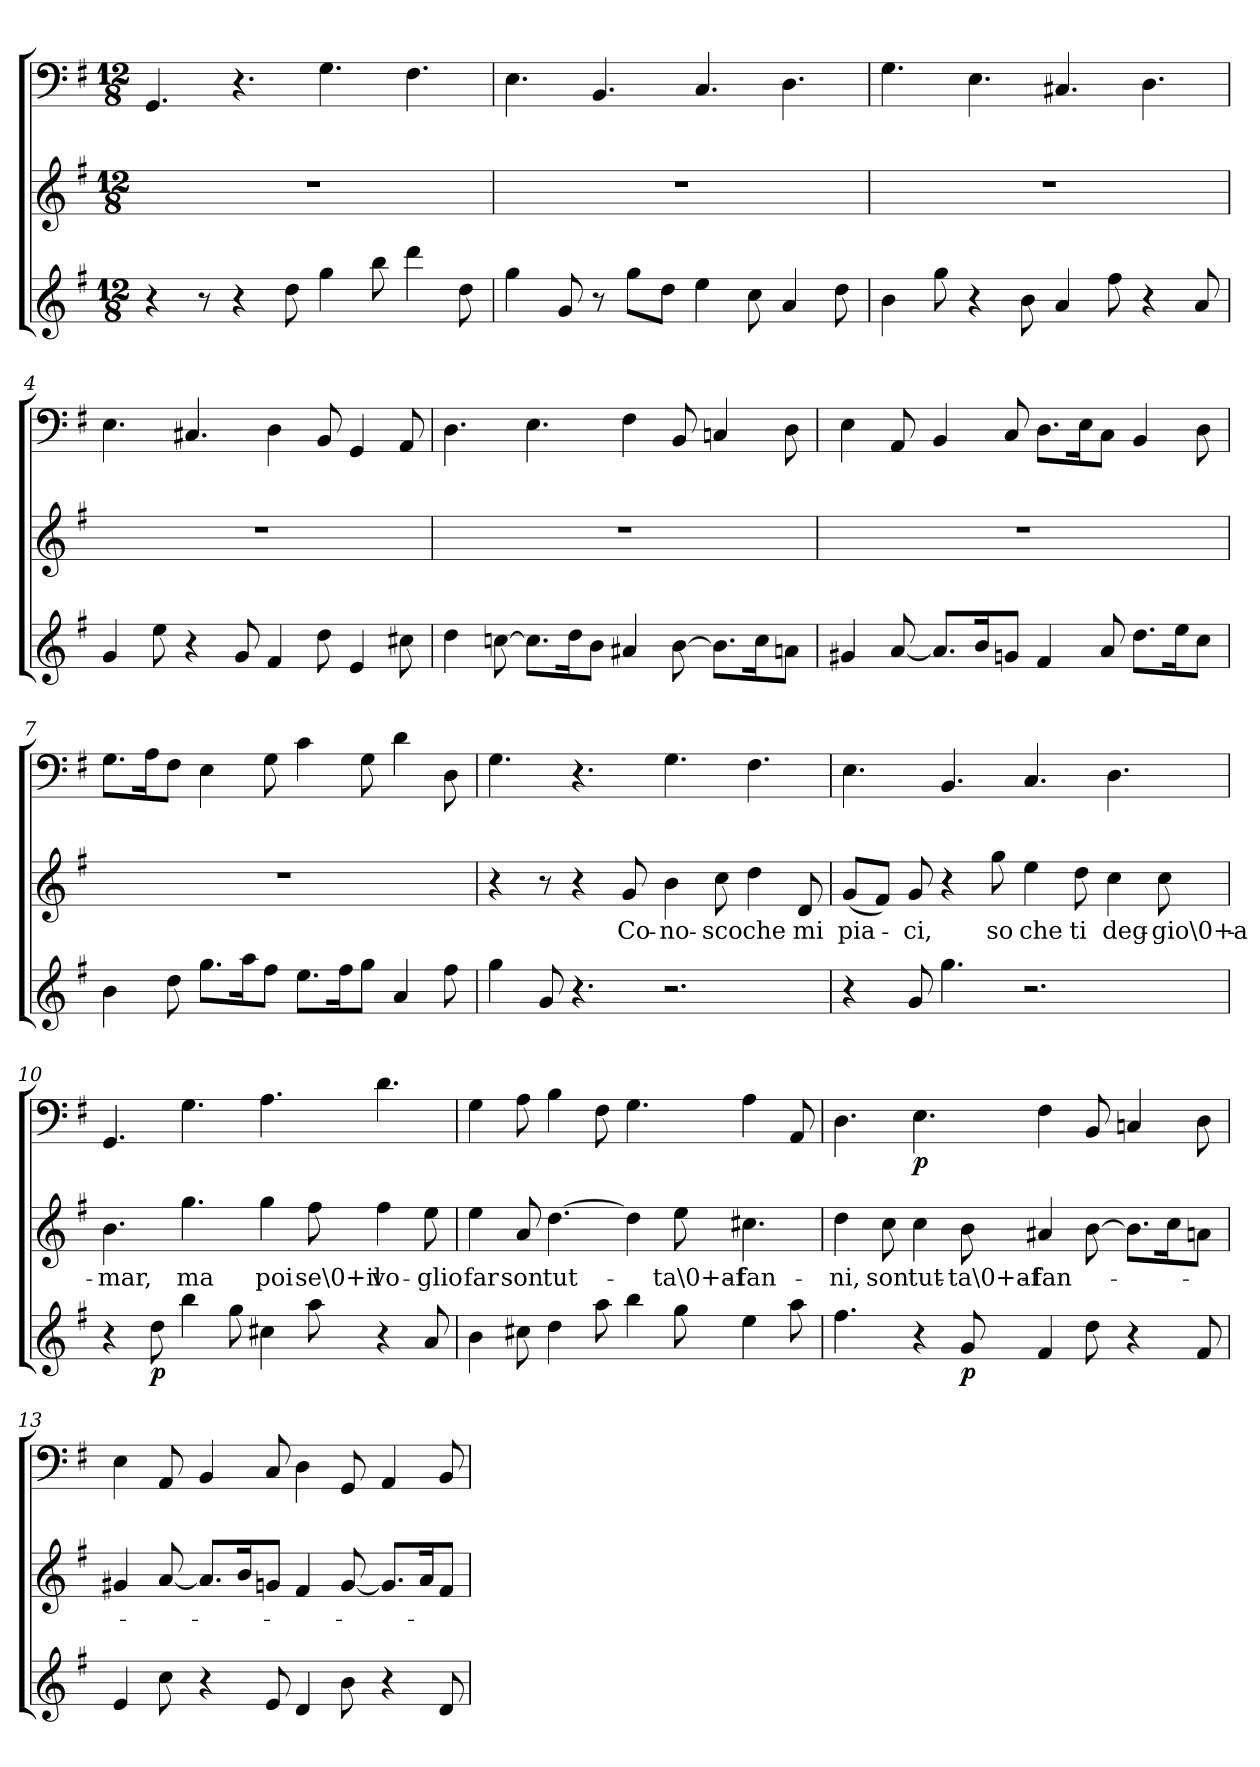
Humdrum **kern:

**kern	**dynam	**kern	**text	**kern	**dynam
*part3	*part3	*part2	*part2	*part1	*part1
*staff3	*staff3	*staff2	*staff2	*staff1	*staff1
*clefG2	*	*clefG2	*	*clefF4	*
*k[f#]	*	*k[f#]	*	*k[f#]	*
*G:	*	*G:	*	*G:	*
*M12/8	*	*M12/8	*	*M12/8	*
=1	=1	=1	=1	=1	=1
4r	.	1.r	.	4.GG/	.
8r	.	.	.	.	.
4r	.	.	.	4.r	.
8dd\	.	.	.	.	.
4gg\	.	.	.	4.G\	.
8bb\	.	.	.	.	.
4ddd\	.	.	.	4.F#\	.
8dd\	.	.	.	.	.
=2	=2	=2	=2	=2	=2
4gg\	.	1.r	.	4.E\	.
8g/	.	.	.	.	.
8r	.	.	.	4.BB/	.
8gg\L	.	.	.	.	.
8dd\J	.	.	.	.	.
4ee\	.	.	.	4.C/	.
8cc\	.	.	.	.	.
4a/	.	.	.	4.D\	.
8dd\	.	.	.	.	.
=3	=3	=3	=3	=3	=3
4b\	.	1.r	.	4.G\	.
8gg\	.	.	.	.	.
4r	.	.	.	4.E\	.
8b\	.	.	.	.	.
4a/	.	.	.	4.C#X/	.
8ff#\	.	.	.	.	.
4r	.	.	.	4.D\	.
8a/	.	.	.	.	.
=4	=4	=4	=4	=4	=4
4g/	.	1.r	.	4.E\	.
8ee\	.	.	.	.	.
4r	.	.	.	4.C#X/	.
8g/	.	.	.	.	.
4f#/	.	.	.	4D\	.
8dd\	.	.	.	8BB/	.
4e/	.	.	.	4GG/	.
8cc#X\	.	.	.	8AA/	.
=5	=5	=5	=5	=5	=5
4dd\	.	1.r	.	4.D\	.
[8ccn\	.	.	.	.	.
8.cc\L]	.	.	.	4.E\	.
16dd\K	.	.	.	.	.
8b\J	.	.	.	.	.
4a#X/	.	.	.	4F#\	.
[8b\	.	.	.	8BB/	.
8.b\L]	.	.	.	4Cn/	.
16cc\K	.	.	.	.	.
8an\J	.	.	.	8D\	.
=6	=6	=6	=6	=6	=6
4g#X/	.	1.r	.	4E\	.
[8a/	.	.	.	8AA/	.
8.a/L]	.	.	.	4BB/	.
16b/K	.	.	.	.	.
8gn/J	.	.	.	8C/	.
4f#/	.	.	.	8.D\L	.
.	.	.	.	16E\K	.
8a/	.	.	.	8C\J	.
8.dd\L	.	.	.	4BB/	.
16ee\K	.	.	.	.	.
8cc\J	.	.	.	8D\	.
=7	=7	=7	=7	=7	=7
4b\	.	1.r	.	8.G\L	.
.	.	.	.	16A\K	.
8dd\	.	.	.	8F#\J	.
8.gg\L	.	.	.	4E\	.
16aa\K	.	.	.	.	.
8ff#\J	.	.	.	8G\	.
8.ee\L	.	.	.	4c\	.
16ff#\K	.	.	.	.	.
8gg\J	.	.	.	8G\	.
4a/	.	.	.	4d\	.
8ff#\	.	.	.	8D\	.
=8	=8	=8	=8	=8	=8
4gg\	.	4r	.	4.G\	.
8g/	.	8r	.	.	.
4.r	.	4r	.	4.r	.
.	.	8g/	Co-	.	.
2.r	.	4b\	-no-	4.G\	.
.	.	8cc\	-sco	.	.
.	.	4dd\	che	4.F#\	.
.	.	8d/	mi	.	.
=9	=9	=9	=9	=9	=9
4r	.	(8g/L	pia-	4.E\	.
.	.	8f#/J)	.	.	.
8g/	.	8g/	-ci,	.	.
4.gg\	.	4r	.	4.BB/	.
.	.	8gg\	so	.	.
2.r	.	4ee\	che	4.C/	.
.	.	8dd\	ti	.	.
.	.	4cc\	deg-	4.D\	.
.	.	8cc\	-gio\0+a-	.	.
=10	=10	=10	=10	=10	=10
4r	.	4.b\	-mar,	4.GG/	.
8dd\	p	.	.	.	.
4bb\	.	4.gg\	ma	4.G\	.
8gg\	.	.	.	.	.
4cc#X\	.	4gg\	poi	4.A\	.
8aa\	.	8ff#\	se\0+il	.	.
4r	.	4ff#\	vo-	4.d\	.
8a/	.	8ee\	-glio	.	.
=11	=11	=11	=11	=11	=11
4b\	.	4ee\	far	4G\	.
8cc#X\	.	8a/	son	8A\	.
4dd\	.	[4.dd\	tut-	4B\	.
8aa\	.	.	.	8F#\	.
4bb\	.	4dd\]	.	4.G\	.
8gg\	.	8ee\	-ta\0+af-	.	.
4ee\	.	4.cc#X\	-fan-	4A\	.
8aa\	.	.	.	8AA/	.
=12	=12	=12	=12	=12	=12
4.ff#\	.	4dd\	-ni,	4.D\	.
.	.	8cc\	son	.	.
4r	.	4cc\	tut-	4.E\	p
8g/	p	8b\	-ta\0+af-	.	.
4f#/	.	4a#X/	-fan-	4F#\	.
8dd\	.	[8b\	.	8BB/	.
4r	.	8.b\L]	.	4Cn/	.
.	.	16cc\K	.	.	.
8f#/	.	8an\J	.	8D\	.
=13	=13	=13	=13	=13	=13
4e/	.	4g#X/	.	4E\	.
8cc\	.	[8a/	.	8AA/	.
4r	.	8.a/L]	.	4BB/	.
.	.	16b/K	.	.	.
8e/	.	8gn/J	.	8C/	.
4d/	.	4f#/	.	4D\	.
8b\	.	[8g/	.	8GG/	.
4r	.	8.g/L]	.	4AA/	.
.	.	16a/K	.	.	.
8d/	.	8f#/J	.	8BB/	.
=	=	=	=	=	=
*-	*-	*-	*-	*-	*-
